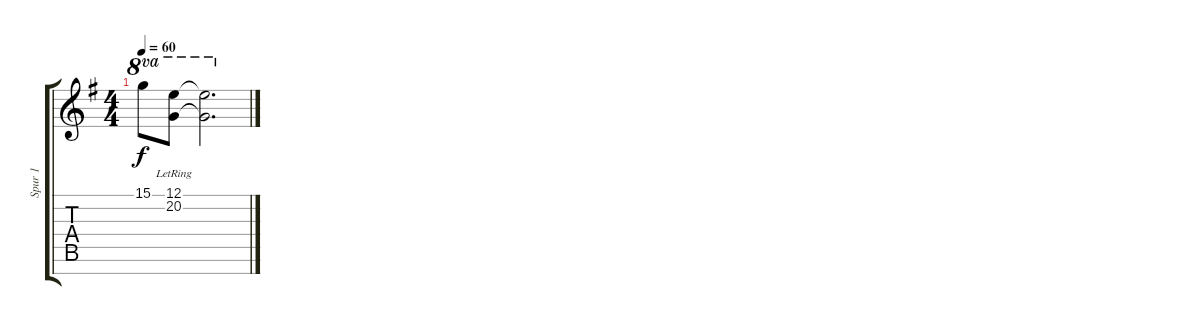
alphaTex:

\track ("Spur 1" "Spur 1") {instrument acousticgrandpiano}
\staff {score tabs}
\tuning (E5 B3 G3 D3 A2 E2 B1) {hide}
\ts (4 4)
\tempo 60
\clef g2
\ks g
15.1.8{ot 8va dy f} (12.1{lr} 20.2{lr}).8{ot 8va} (12.1{t} 20.2{t}).2{d ot 8va}
